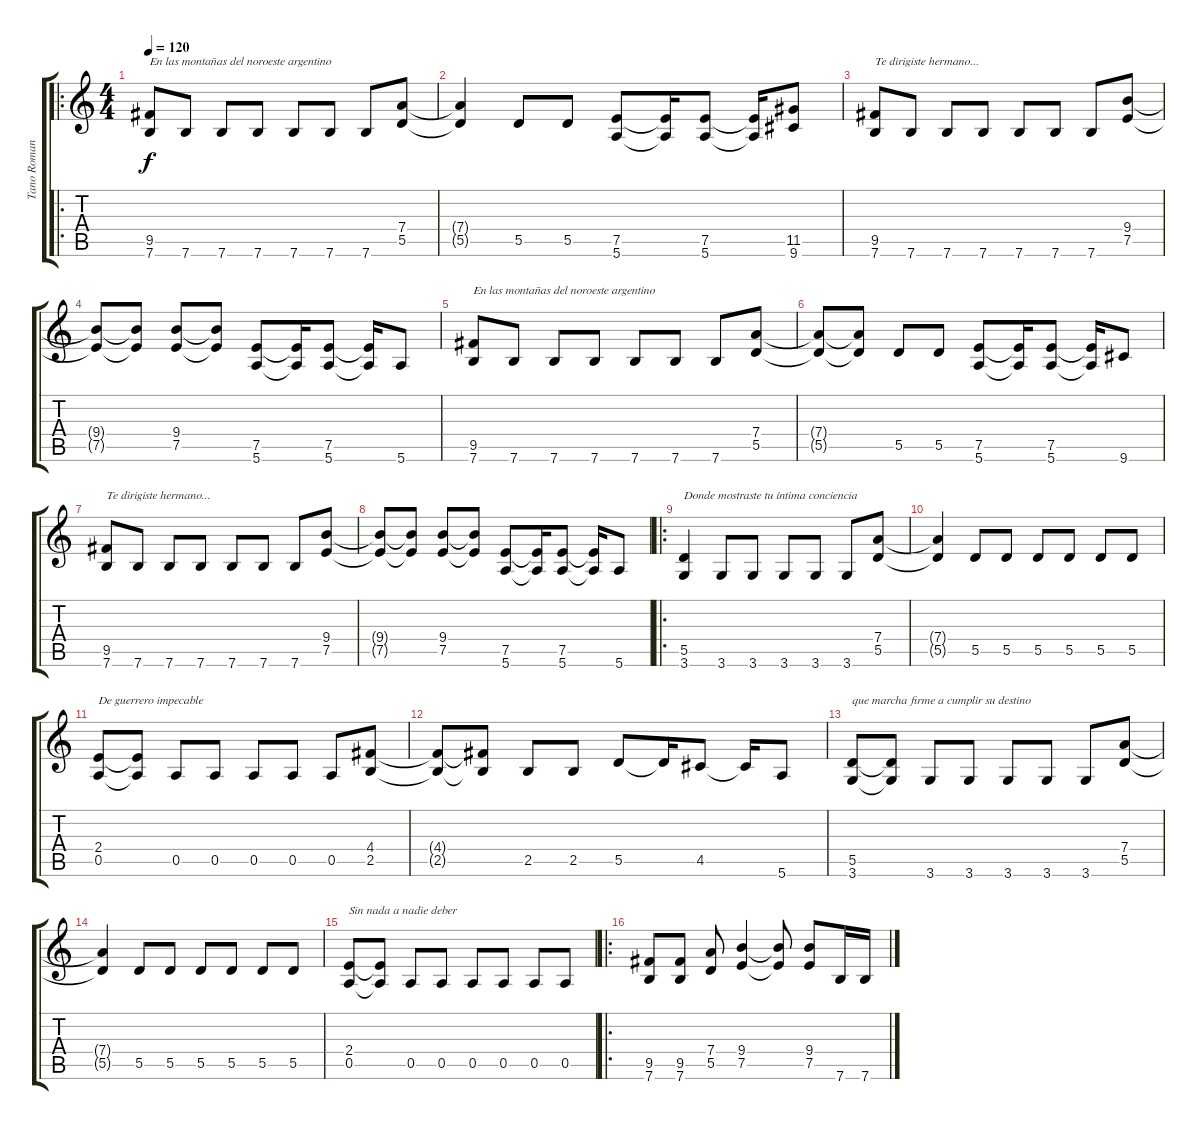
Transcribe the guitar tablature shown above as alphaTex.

\track ("Tano Romano" "Tano Roman") {instrument distortionguitar}
\staff {score tabs}
\tuning (E4 B3 G3 D3 A2 E2) {hide}
\ro
\ts (4 4)
\tempo 120
\clef g2
\ks c
(9.5 7.6).8{txt "En las montañas del noroeste argentino" dy f} 7.6.8 7.6.8 7.6.8 7.6.8 7.6.8 7.6.8 (7.4 5.5).8 |
(7.4{t} 5.5{t}).4 5.5.8 5.5.8 (7.5 5.6).8 (7.5{t} 5.6{t}).16 (7.5 5.6).8 (7.5{t} 5.6{t}).16 (11.5 9.6).8 |
(9.5 7.6).8{txt "Te dirigiste hermano..."} 7.6.8 7.6.8 7.6.8 7.6.8 7.6.8 7.6.8 (9.4 7.5).8 |
(9.4{t} 7.5{t}).8 (9.4{t} 7.5{t}).8 (9.4 7.5).8 (9.4{t} 7.5{t}).8 (7.5 5.6).8 (7.5{t} 5.6{t}).16 (7.5 5.6).8 (7.5{t} 5.6{t}).16 5.6.8 |
(9.5 7.6).8{txt "En las montañas del noroeste argentino"} 7.6.8 7.6.8 7.6.8 7.6.8 7.6.8 7.6.8 (7.4 5.5).8 |
(7.4{t} 5.5{t}).8 (7.4{t} 5.5{t}).8 5.5.8 5.5.8 (7.5 5.6).8 (7.5{t} 5.6{t}).16 (7.5 5.6).8 (7.5{t} 5.6{t}).16 9.6.8 |
(9.5 7.6).8{txt "Te dirigiste hermano..."} 7.6.8 7.6.8 7.6.8 7.6.8 7.6.8 7.6.8 (9.4 7.5).8 |
(9.4{t} 7.5{t}).8 (9.4{t} 7.5{t}).8 (9.4 7.5).8 (9.4{t} 7.5{t}).8 (7.5 5.6).8 (7.5{t} 5.6{t}).16 (7.5 5.6).8 (7.5{t} 5.6{t}).16 5.6.8 |
\ro
(5.5 3.6).4{txt "Donde mostraste tu íntima conciencia"} 3.6.8 3.6.8 3.6.8 3.6.8 3.6.8 (7.4 5.5).8 |
(7.4{t} 5.5{t}).4 5.5.8 5.5.8 5.5.8 5.5.8 5.5.8 5.5.8 |
(2.4 0.5).8{txt "De guerrero impecable"} (2.4{t} 0.5{t}).8 0.5.8 0.5.8 0.5.8 0.5.8 0.5.8 (4.4 2.5).8 |
(4.4{t} 2.5{t}).8 (4.4{t} 2.5{t}).8 2.5.8 2.5.8 5.5.8 5.5{t}.16 4.5.8 4.5{t}.16 5.6.8 |
(5.5 3.6).8{txt "que marcha firme a cumplir su destino"} (5.5{t} 3.6{t}).8 3.6.8 3.6.8 3.6.8 3.6.8 3.6.8 (7.4 5.5).8 |
(7.4{t} 5.5{t}).4 5.5.8 5.5.8 5.5.8 5.5.8 5.5.8 5.5.8 |
(2.4 0.5).8{txt "Sin nada a nadie deber"} (2.4{t} 0.5{t}).8 0.5.8 0.5.8 0.5.8 0.5.8 0.5.8 0.5.8 |
\ro
(9.5 7.6).8 (9.5 7.6).8 (7.4 5.5).8 (9.4 7.5).4 (9.4{t} 7.5{t}).8 (9.4 7.5).8 7.6.16 7.6.16
